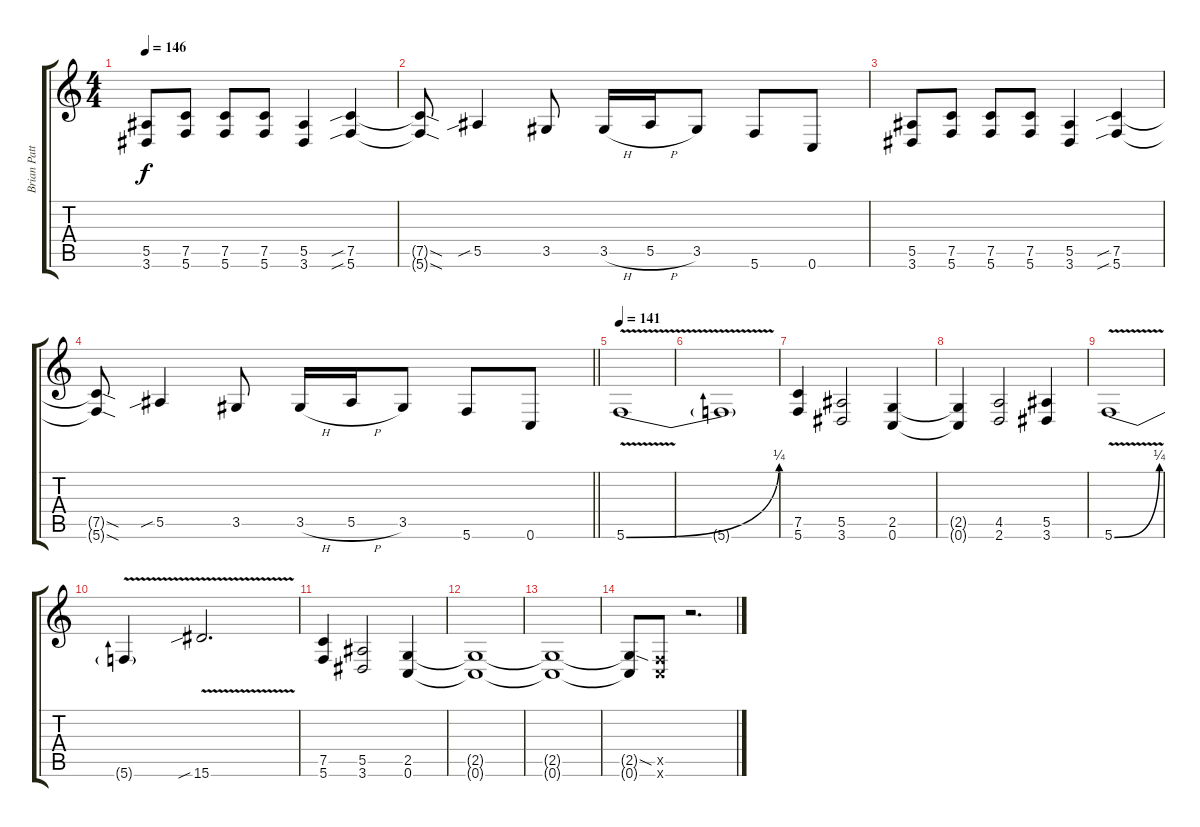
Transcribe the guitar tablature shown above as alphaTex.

\track ("Brian Patton" "Brian Patt") {instrument distortionguitar}
\staff {score tabs}
\tuning (C4 G3 Eb3 Bb2 F2 C2) {hide}
\ts (4 4)
\tempo 146
\clef g2
\ks c
(5.5 3.6).8{dy f} (7.5 5.6).8 (7.5 5.6).8 (7.5 5.6).8 (5.5 3.6).4 (7.5{sib} 5.6{sib}).4 |
(7.5{sod t} 5.6{sod t}).8 5.5{sib}.4 3.5.8 3.5{h}.16 5.5{h}.16 3.5.8 5.6.8 0.6.8 |
(5.5 3.6).8 (7.5 5.6).8 (7.5 5.6).8 (7.5 5.6).8 (5.5 3.6).4 (7.5{sib} 5.6{sib}).4 |
\barLineRight lightlight
(7.5{sod t} 5.6{sod t}).8 5.5{sib}.4 3.5.8 3.5{h}.16 5.5{h}.16 3.5.8 5.6.8 0.6.8 |
\section ("" "")
\tempo 141
5.6{be (bend 0 0 60 1) v}.1 |
5.6{t}.1 |
(7.5 5.6).4 (5.5 3.6).2 (2.5 0.6).4 |
(2.5{t} 0.6{t}).4 (4.5 2.6).2 (5.5 3.6).4 |
5.6{be (bend 0 0 60 1) v}.1 |
5.6{t}.4 15.6{v sib}.2{d} |
(7.5 5.6).4 (5.5 3.6).2 (2.5 0.6).4 |
(2.5{t} 0.6{t}).1 |
(2.5{t} 0.6{t}).1 |
(2.5{sod t} 0.6{t}).8 (0.5{x} 0.6{x}).8 r.2{d}
